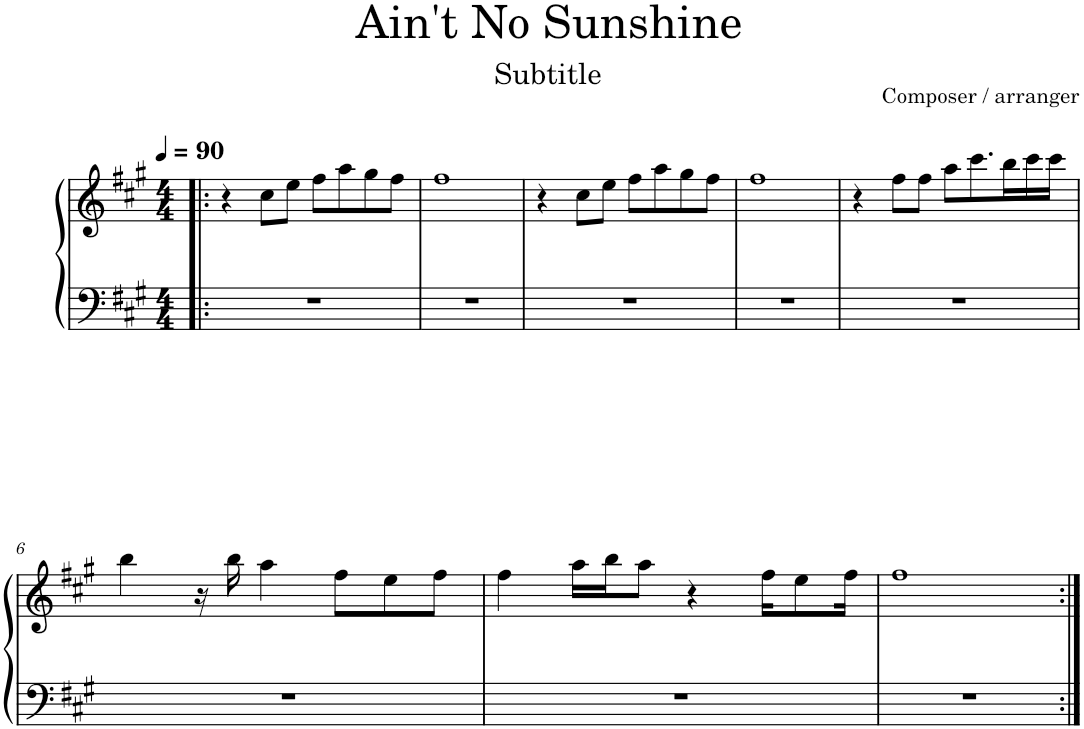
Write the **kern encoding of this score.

**kern	**kern
*part1	*part1
*staff2	*staff1
*I"Piano	*
*I'Pno.	*
*clefF4	*clefG2
*k[f#c#g#]	*k[f#c#g#]
*M4/4	*M4/4
*MM90	*MM90
=1!|:	=1!|:
1r	4r
.	8cc#\L
.	8ee\J
.	8ff#\L
.	8aa\
.	8gg#\
.	8ff#\J
=2	=2
1r	1ff#
=3	=3
1r	4r
.	8cc#\L
.	8ee\J
.	8ff#\L
.	8aa\
.	8gg#\
.	8ff#\J
=4	=4
1r	1ff#
=5	=5
1r	4r
.	8ff#\L
.	8ff#\J
.	8aa\L
.	8.ccc#\
.	16bb\L
.	16ccc#\
.	16ccc#\JJ
!!LO:LB:g=z
=6	=6
1r	4bb\
.	16r
.	16bb\
.	4aa\
.	8ff#\L
.	8ee\
.	8ff#\J
=7	=7
1r	4ff#\
.	16aa\LL
.	16bb\J
.	8aa\J
.	4r
.	16ff#\KL
.	8ee\
.	16ff#\Jk
=8	=8
1r	1ff#
=:|!	=:|!
*-	*-
